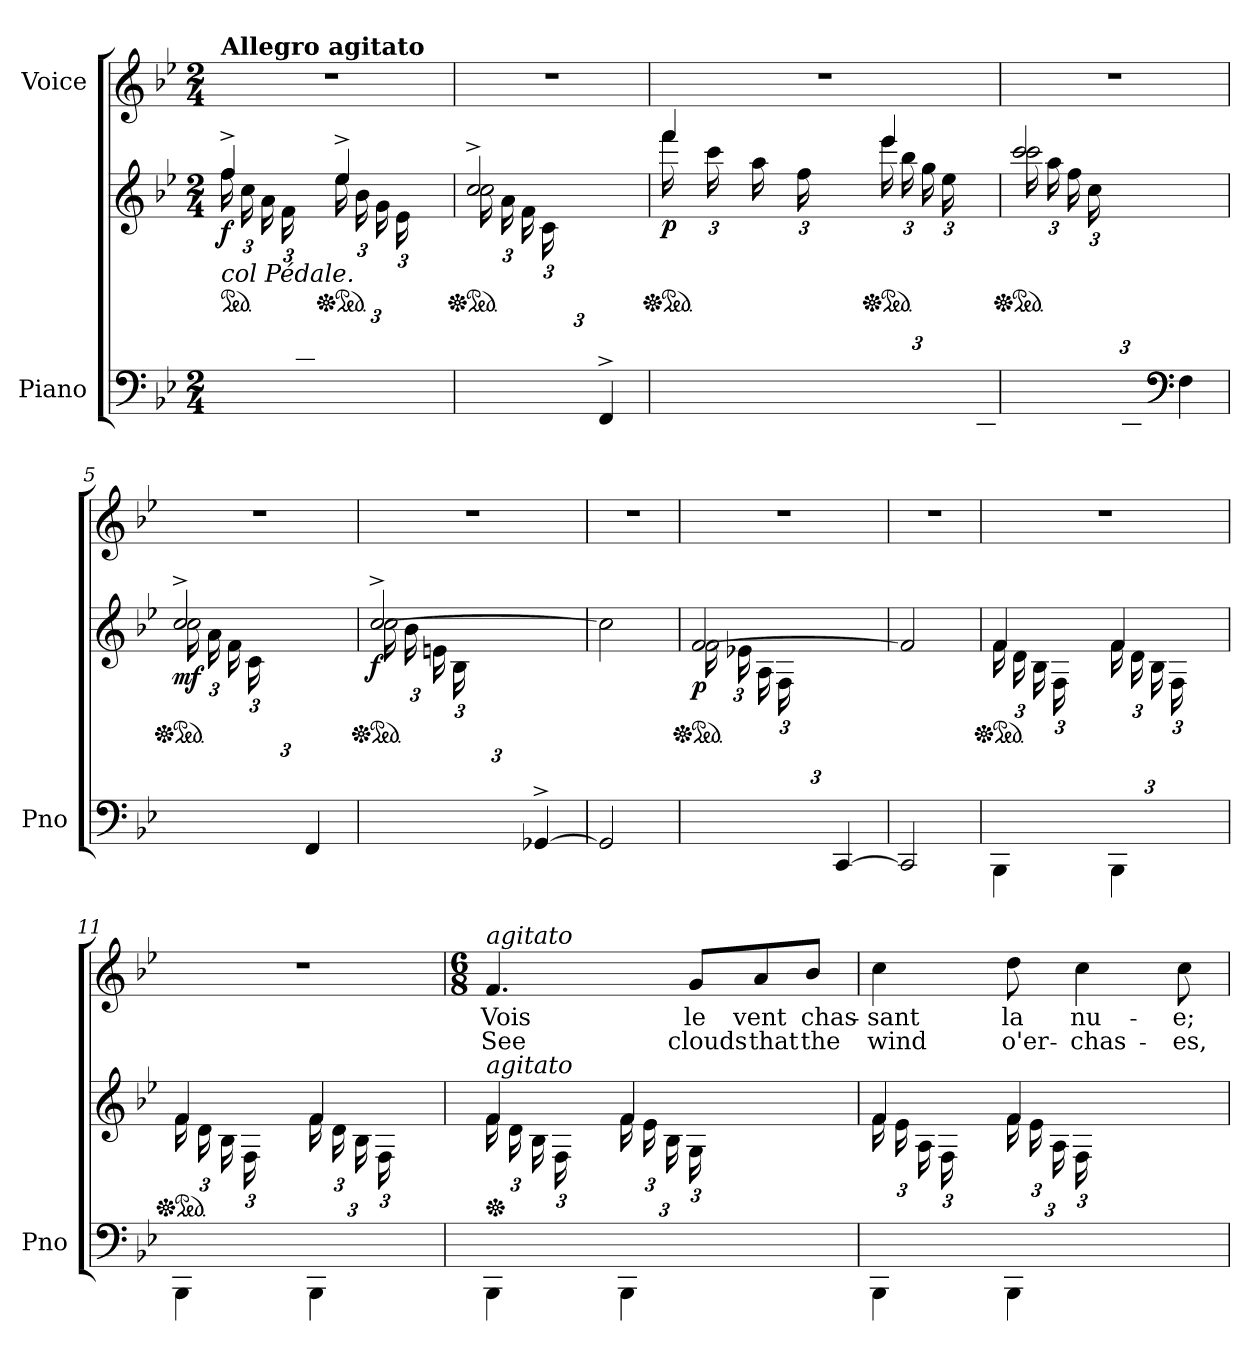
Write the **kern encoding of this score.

**kern	**kern	**dynam	**kern	**text	**text
*part2	*part2	*part2	*part1	*part1	*part1
*staff3	*staff2	*staff2/3	*staff1	*staff1	*staff1
*I"Piano	*	*	*I"Voice	*	*
*I'Pno	*	*	*	*	*
*clefF4	*clefG2	*	*clefG2	*	*
*k[b-e-]	*k[b-e-]	*	*k[b-e-]	*	*
*M2/4	*M2/4	*	*M2/4	*	*
*MM156	*MM156	*	*MM156	*	*
=1	=1	=1	=1	=1	=1
*^	*	*	*	*	*
*	*	*ped	*	*	*	*
*	*	*^	*	*	*	*
*	*	*	*Xbrackettup	*	*	*	*
!	!	!	!	!	!LO:TX:a:B:t=Allegro agitato	!	!
!	!	!LO:TX:b:i:t=col Pédale.	!	!	!	!	!
!	!	!	!	!LO:DY:b	!	!	!
6ryy	2ryy	(>4ff^/	24ff\LL	f	2r	.	.
.	.	.	24cc\	.	.	.	.
.	.	.	24a\	.	.	.	.
.	.	.	24f\	.	.	.	.
24c/	.	.	12ryy	.	.	.	.
24F/JJ)	.	.	.	.	.	.	.
*	*	*Xped	*	*	*	*	*
*	*	*ped	*	*	*	*	*
6ryy	.	(>4ee-^/	24ee-\LL	.	.	.	.
.	.	.	24b-\	.	.	.	.
.	.	.	24g\	.	.	.	.
.	.	.	24e-\	.	.	.	.
24G/	.	.	12ryy	.	.	.	.
24C/JJ)	.	.	.	.	.	.	.
=2	=2	=2	=2	=2	=2	=2	=2
*	*	*Xped	*	*	*	*	*
*	*	*ped	*	*	*	*	*
!	!	!	!LO:N:head=open	!	!	!	!
6ryy	2ryy	(>2cc^/	24cc\LL	.	2r	.	.
.	.	.	24a\	.	.	.	.
.	.	.	24f\	.	.	.	.
.	.	.	24c\	.	.	.	.
24A/	.	.	3ryy	.	.	.	.
24C/JJ	.	.	.	.	.	.	.
4FF^/)	.	.	.	.	.	.	.
=3	=3	=3	=3	=3	=3	=3	=3
*	*	*Xped	*	*	*	*	*
*	*	*ped	*	*	*	*	*
!	!	!	!	!LO:DY:b	!	!	!
6ryy	4ryy	(>4fff/	24fff\LL	p	2r	.	.
.	.	.	24ccc\	.	.	.	.
.	.	.	24aa\	.	.	.	.
.	.	.	24ff\	.	.	.	.
*clefG2	*	*	*	*	*	*	*
24cc/	.	.	12ryy	.	.	.	.
24f/JJ)	.	.	.	.	.	.	.
*	*	*Xped	*	*	*	*	*
*	*	*ped	*	*	*	*	*
6ryy	4ryy	(>4eee-/	24eee-\LL	.	.	.	.
.	.	.	24bb-\	.	.	.	.
.	.	.	24gg\	.	.	.	.
.	.	.	24ee-\	.	.	.	.
24g/	.	.	12ryy	.	.	.	.
24c/JJ)	.	.	.	.	.	.	.
!!LO:LB:g=z
=4	=4	=4	=4	=4	=4	=4	=4
*	*	*Xped	*	*	*	*	*
*	*	*ped	*	*	*	*	*
!	!	!	!LO:N:head=open	!	!	!	!
6ryy	4ryy	(>2ccc/	24ccc\LL	.	2r	.	.
.	.	.	24aa\	.	.	.	.
.	.	.	24ff\	.	.	.	.
.	.	.	24cc\	.	.	.	.
24a/	.	.	3ryy	.	.	.	.
24c/JJ	.	.	.	.	.	.	.
*clefF4	*	*	*	*	*	*	*
4F\)	4ryy	.	.	.	.	.	.
=5	=5	=5	=5	=5	=5	=5	=5
*	*	*Xped	*	*	*	*	*
*	*	*ped	*	*	*	*	*
!	!	!	!LO:N:head=open	!LO:DY:b	!	!	!
6ryy	2ryy	(>2cc^/	24cc\LL	mf	2r	.	.
.	.	.	24a\	.	.	.	.
.	.	.	24f\	.	.	.	.
.	.	.	24c\	.	.	.	.
24A/	.	.	3ryy	.	.	.	.
24C/JJ	.	.	.	.	.	.	.
4FF/)	.	.	.	.	.	.	.
=6	=6	=6	=6	=6	=6	=6	=6
*	*	*Xped	*	*	*	*	*
*	*	*ped	*	*	*	*	*
!	!	!	!LO:N:head=open	!LO:DY:b	!	!	!
6ryy	2ryy	(>[2cc^/	24cc\LL	f	2r	.	.
.	.	.	24b-\	.	.	.	.
.	.	.	24en\	.	.	.	.
.	.	.	24B-\	.	.	.	.
24G-X/	.	.	3ryy	.	.	.	.
24D-X/JJ	.	.	.	.	.	.	.
[4GG-X^/)	.	.	.	.	.	.	.
*v	*v	*	*	*	*	*	*
*	*v	*v	*	*	*	*
=7	=7	=7	=7	=7	=7
2GG-/]	2cc\]	.	2r	.	.
!!LO:LB:g=z
=8	=8	=8	=8	=8	=8
*^	*	*	*	*	*
*	*	*Xped	*	*	*	*
*	*	*ped	*	*	*	*
*	*	*^	*	*	*	*
!	!	!	!LO:N:head=open	!LO:DY:b	!	!	!
6ryy	2ryy	(>[2f/	24f\LL	p	2r	.	.
.	.	.	24e-X\	.	.	.	.
.	.	.	24A\	.	.	.	.
.	.	.	24F\	.	.	.	.
24C/	.	.	3ryy	.	.	.	.
24FF/JJ	.	.	.	.	.	.	.
[4CC/)	.	.	.	.	.	.	.
*v	*v	*	*	*	*	*	*
*	*v	*v	*	*	*	*
=9	=9	=9	=9	=9	=9
2CC/]	2f/]	.	2r	.	.
=10	=10	=10	=10	=10	=10
*^	*	*	*	*	*
*	*	*Xped	*	*	*	*
*	*	*ped	*	*	*	*
*	*	*^	*	*	*	*
6ryy	4BBB-\	(>4f/	24f\LL	.	2r	.	.
.	.	.	24d\	.	.	.	.
.	.	.	24B-\	.	.	.	.
.	.	.	24F\	.	.	.	.
24BB-/	.	.	12ryy	.	.	.	.
24FF/JJ)	.	.	.	.	.	.	.
6ryy	4BBB-\	(>4f/	24f\LL	.	.	.	.
.	.	.	24d\	.	.	.	.
.	.	.	24B-\	.	.	.	.
.	.	.	24F\	.	.	.	.
24BB-/	.	.	12ryy	.	.	.	.
24FF/JJ)	.	.	.	.	.	.	.
=11	=11	=11	=11	=11	=11	=11	=11
*	*	*Xped	*	*	*	*	*
*	*	*ped	*	*	*	*	*
6ryy	4BBB-\	(>4f/	24f\LL	.	2r	.	.
.	.	.	24d\	.	.	.	.
.	.	.	24B-\	.	.	.	.
.	.	.	24F\	.	.	.	.
24BB-/	.	.	12ryy	.	.	.	.
24FF/JJ)	.	.	.	.	.	.	.
6ryy	4BBB-\	(>4f/	24f\LL	.	.	.	.
.	.	.	24d\	.	.	.	.
.	.	.	24B-\	.	.	.	.
.	.	.	24F\	.	.	.	.
24BB-/	.	.	12ryy	.	.	.	.
24FF/JJ)	.	.	.	.	.	.	.
!!LO:LB:g=z
=12	=12	=12	=12	=12	=12	=12	=12
*	*	*	*	*	*M6/8	*	*
*	*	*Xped	*	*	*	*	*
!	!	!	!	!	!LO:TX:a:i:t=agitato	!	!
!	!	!LO:TX:a:i:t=agitato	!	!	!	!	!
!	!	!	!	!	!	!LO:LY:b	!LO:LY:b
6ryy	4BBB-\	(>4f/	24f\LL	.	4.f/	Vois	See
.	.	.	24d\	.	.	.	.
.	.	.	24B-\	.	.	.	.
.	.	.	24F\	.	.	.	.
24BB-/	.	.	12ryy	.	.	.	.
24FF/JJ)	.	.	.	.	.	.	.
6ryy	4BBB-\	(>4f/	24f\LL	.	.	.	.
.	.	.	24e-\	.	.	.	.
.	.	.	24B-\	.	.	.	.
!	!	!	!	!	!	!LO:LY:b	!LO:LY:b
.	.	.	24G\	.	8g/L	le	clouds
24BB-/	.	.	4ryy	.	.	.	.
24FF/JJ)	.	.	.	.	.	.	.
!	!	!	!	!	!	!LO:LY:b	!LO:LY:b
4ryy	4ryy	4ryy	.	.	8a/	vent	that
!	!	!	!	!	!	!LO:LY:b	!LO:LY:b
.	.	.	.	.	8b-/J	chas-	the
.	.	.	12ryy	.	.	.	.
=13	=13	=13	=13	=13	=13	=13	=13
!	!	!	!	!	!	!LO:LY:b	!LO:LY:b
6ryy	4BBB-\	(>4f/	24f\LL	.	4cc\	-sant	wind
.	.	.	24e-\	.	.	.	.
.	.	.	24A\	.	.	.	.
.	.	.	24F\	.	.	.	.
24BB-/	.	.	12ryy	.	.	.	.
24FF/JJ)	.	.	.	.	.	.	.
!	!	!	!	!	!	!LO:LY:b	!LO:LY:b
6ryy	4BBB-\	(>4f/	24f\LL	.	8dd\	la	o'er-
.	.	.	24e-\	.	.	.	.
.	.	.	24A\	.	.	.	.
!	!	!	!	!	!	!LO:LY:b	!LO:LY:b
.	.	.	24F\	.	4cc\	nu-	-chas-
24BB-/	.	.	4ryy	.	.	.	.
24FF/JJ)	.	.	.	.	.	.	.
4ryy	4ryy	4ryy	.	.	.	.	.
!	!	!	!	!	!	!LO:LY:b	!LO:LY:b
.	.	.	.	.	8cc\	-e;	-es,
.	.	.	12ryy	.	.	.	.
*v	*v	*	*	*	*	*	*
*	*v	*v	*	*	*	*
=	=	=	=	=	=
*-	*-	*-	*-	*-	*-
